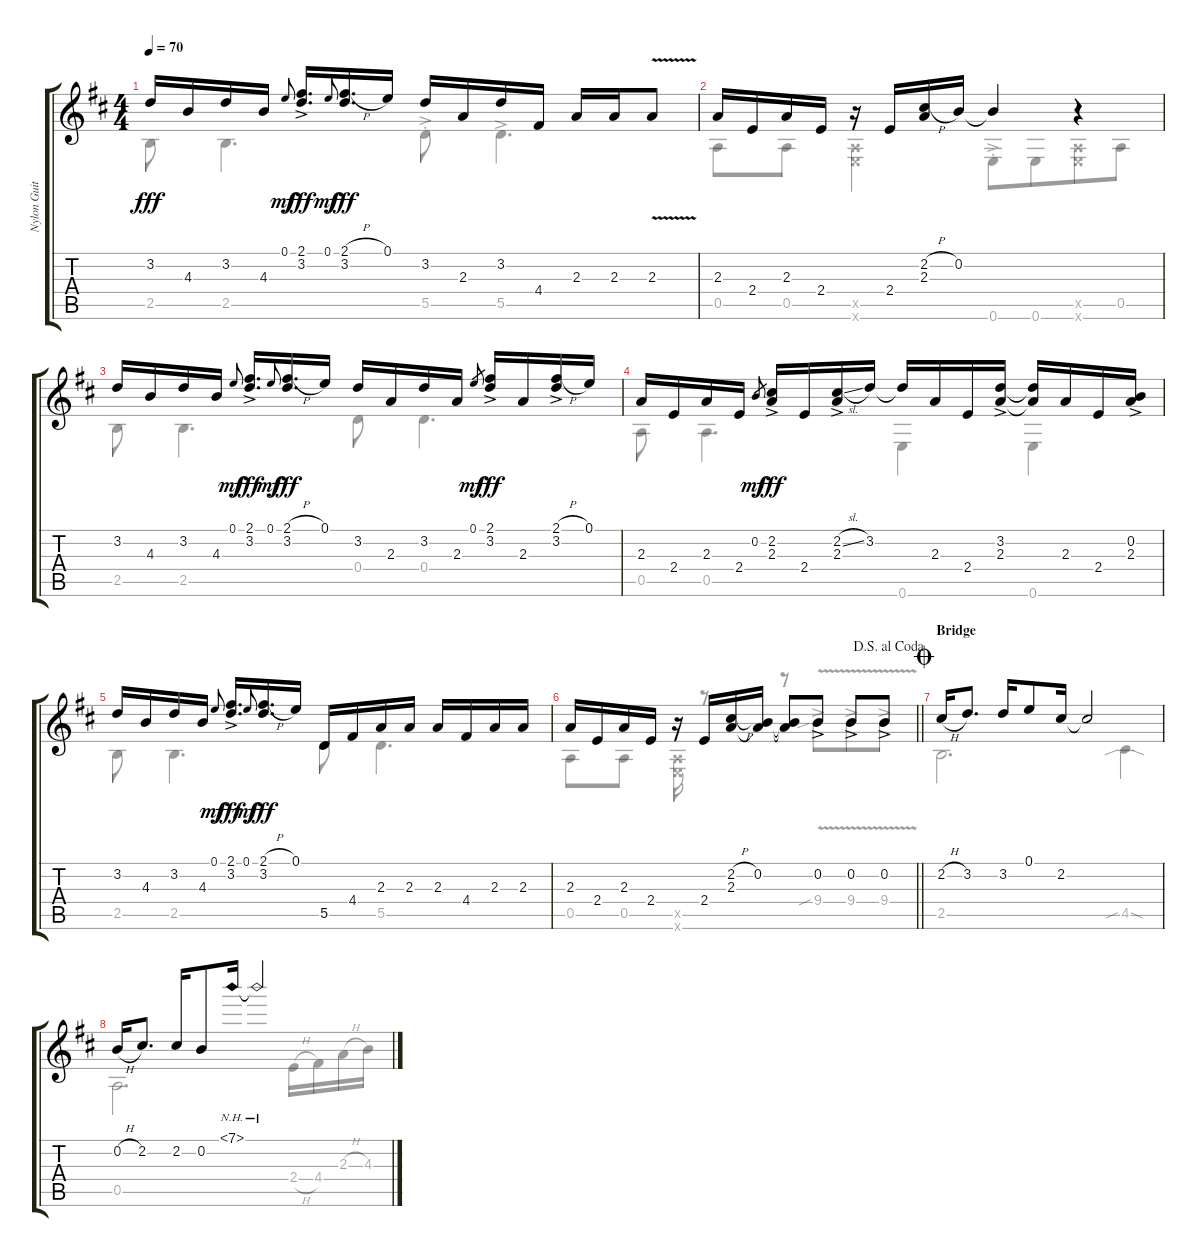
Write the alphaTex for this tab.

\track ("Nylon Guitar" "Nylon Guit") {instrument acousticguitarnylon}
\staff {score tabs}
\tuning (E4 B3 G3 D3 A2 E2) {hide}
\voice
\ts (4 4)
\tempo 70
\clef g2
\ks bminor
3.2.16{dy fff} 4.3.16 3.2.16 4.3.16 0.1.8{gr onbeat dy mf} (2.1{ac} 3.2).16{d dy fff} 0.1.8{gr onbeat dy mf} (2.1{h} 3.2).16{d dy fff} 0.1.16 3.2.16 2.3.16 3.2.16 4.4.16 2.3.16 2.3.16 2.3{v}.8 |
2.3.16 2.4.16 2.3.16 2.4.16 r.16 2.4.16 (2.2{h} 2.3).16 0.2.16 0.2{t}.4 r.4 |
3.2.16 4.3.16 3.2.16 4.3.16 0.1.8{gr onbeat dy mf} (2.1{ac} 3.2).16{d dy fff} 0.1.8{gr onbeat dy mf} (2.1{h} 3.2).16{d dy fff} 0.1.16 3.2.16 2.3.16 3.2.16 2.3.16 0.1.8{gr dy mf} (2.1{ac} 3.2).16{dy fff} 2.3.16 (2.1{h ac} 3.2).16 0.1.16 |
2.3.16 2.4.16 2.3.16 2.4.16 0.2.8{gr dy mf} (2.2{ac} 2.3).16{dy fff} 2.4.16 (2.2{sl ac} 2.3).16 3.2.16 3.2{t}.16 2.3.16 2.4.16 (3.2{ac} 2.3).16 (3.2{t} 2.3{t}).16 2.3.16 2.4.16 (0.2{ac} 2.3).16 |
3.2.16 4.3.16 3.2.16 4.3.16 0.1.8{gr onbeat dy mf} (2.1{ac} 3.2).16{d dy fff} 0.1.8{gr onbeat dy mf} (2.1{h} 3.2).16{d dy fff} 0.1.16 5.5.16 4.4.16 2.3.16 2.3.16 2.3.16 4.4.16 2.3.16 2.3.16 |
\jump dalsegnoalcoda
\barLineRight lightlight
2.3.16 2.4.16 2.3.16 2.4.16 r.16 2.4.16 (2.2{h} 2.3).16 (0.2 2.3{t}).16 (0.2{t} 2.3{t}).8 0.2{ac}.8 0.2{ac}.8 0.2{ac}.8 |
\section ("" "Bridge")
\jump coda
2.2{h}.16 3.2.8{d} 3.2.16 0.1.8 2.2.16 2.2{t}.2 |
0.2{h}.16 2.2.8{d} 2.2.16 0.2.8 7.1{nh}.16 7.1{nh t}.2
\voice
\clef g2
\ottava regular
\simile none
\ks bminor
2.5.8{dy fff} 2.5.4{d} 5.5{ac st}.8 5.5{ac}.4{d} |
0.5.8 0.5.8 (0.5{x} 0.6{x}).4 0.6{ac st}.8 0.6.8{beam merge} (0.5{x} 0.6{x}).8 0.5.8 |
2.5.8 2.5.4{d} 0.4.8 0.4.4{d} |
0.5.8 0.5.4{d} 0.6.4 0.6.4 |
2.5.8 2.5.4{d} 5.5.8 5.5.4{d} |
\barLineRight lightlight
0.5.8 0.5.8 (0.5{x} 0.6{x}).16 r.8{d} r.8 9.4{v sib ac}.8{beam merge} 9.4{v ac}.8 9.4{v ac}.8 |
2.5.2{d} 4.5{sib sod}.4 |
0.5.2{d} 2.4{h}.16 4.4.16 2.3{h}.16 4.3.16
